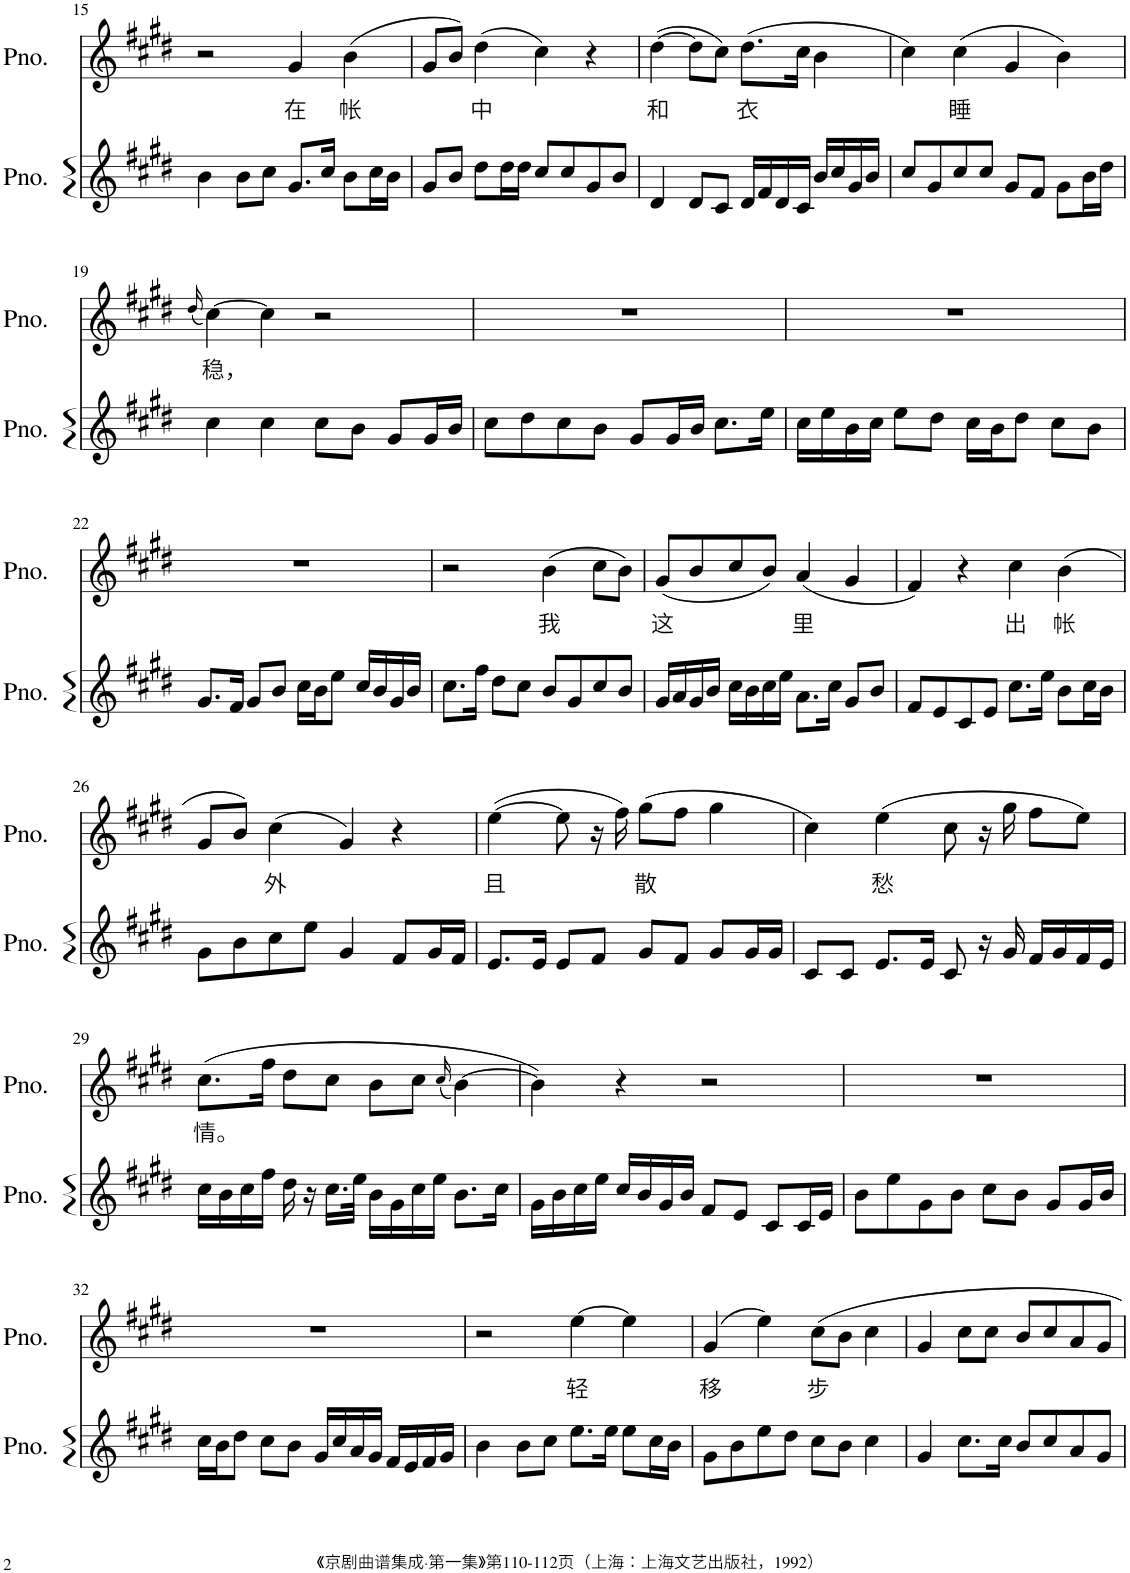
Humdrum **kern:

**kern	**kern	**text
*part2	*part1	*part1
*staff2	*staff1	*staff1
*I"Piano	*I"Piano	*
*I'Pno.	*I'Pno.	*
!!LO:PB:g=z
*clefG2	*clefG2	*
*k[f#c#g#d#]	*k[f#c#g#d#]	*
*M4/4	*M4/4	*
=15	=15	=15
4b\	2r	.
8b\L	.	.
8cc#\J	.	.
!	!	!LO:LY:b
8.g#/L	4g#/	在
16cc#/Jk	.	.
!	!	!LO:LY:b
8b\L	(4b\	帐
16cc#\L	.	.
16b\JJ	.	.
=16	=16	=16
8g#/L	8g#/L	.
8b/J	8b/J)	.
!	!	!LO:LY:b
8dd#\L	(4dd#\	中
16dd#\L	.	.
16dd#\JJ	.	.
8cc#/L	4cc#\)	.
8cc#/	.	.
8g#/	4r	.
8b/J	.	.
=17	=17	=17
!	!	!LO:LY:b
4d#/	([4dd#\	和
8d#/L	8dd#\L]	.
8c#/J	8cc#\J)	.
!	!	!LO:LY:b
16d#/LL	(8.dd#\L	衣
16f#/	.	.
16d#/	.	.
16c#/JJ	16cc#\Jk	.
16b/LL	4b\	.
16cc#/	.	.
16g#/	.	.
16b/JJ	.	.
=18	=18	=18
8cc#/L	4cc#\)	.
8g#/	.	.
!	!	!LO:LY:b
8cc#/	(4cc#\	睡
8cc#/J	.	.
8g#/L	4g#/	.
8f#/J	.	.
8g#\L	4b\)	.
16b\L	.	.
16dd#\JJ	.	.
!!LO:LB:g=z
=19	=19	=19
.	(16qdd#/	.
!	!	!LO:LY:b
4cc#\	[4cc#\)	稳，
4cc#\	4cc#\]	.
8cc#\L	2r	.
8b\J	.	.
8g#/L	.	.
16g#/L	.	.
16b/JJ	.	.
=20	=20	=20
8cc#\L	1r	.
8dd#\	.	.
8cc#\	.	.
8b\J	.	.
8g#/L	.	.
16g#/L	.	.
16b/JJ	.	.
8.cc#\L	.	.
16ee\Jk	.	.
=21	=21	=21
16cc#\LL	1r	.
16ee\	.	.
16b\	.	.
16cc#\JJ	.	.
8ee\L	.	.
8dd#\J	.	.
16cc#\LL	.	.
16b\J	.	.
8dd#\J	.	.
8cc#\L	.	.
8b\J	.	.
!!LO:LB:g=z
=22	=22	=22
8.g#/L	1r	.
16f#/Jk	.	.
8g#/L	.	.
8b/J	.	.
16cc#\LL	.	.
16b\J	.	.
8ee\J	.	.
16cc#/LL	.	.
16b/	.	.
16g#/	.	.
16b/JJ	.	.
=23	=23	=23
8.cc#\L	2r	.
16ff#\Jk	.	.
8dd#\L	.	.
8cc#\J	.	.
!	!	!LO:LY:b
8b/L	(4b\	我
8g#/	.	.
8cc#/	8cc#\L	.
8b/J	8b\J)	.
=24	=24	=24
!	!	!LO:LY:b
16g#/LL	(8g#/L	这
16a/	.	.
16g#/	8b/	.
16b/JJ	.	.
16cc#\LL	8cc#/	.
16b\	.	.
16cc#\	8b/J)	.
16ee\JJ	.	.
!	!	!LO:LY:b
8.a\L	(4a/	里
16cc#\Jk	.	.
8g#/L	4g#/	.
8b/J	.	.
=25	=25	=25
8f#/L	4f#/)	.
8e/	.	.
8c#/	4r	.
8e/J	.	.
!	!	!LO:LY:b
8.cc#\L	4cc#\	出
16ee\Jk	.	.
!	!	!LO:LY:b
8b\L	(4b\	帐
16cc#\L	.	.
16b\JJ	.	.
!!LO:LB:g=z
=26	=26	=26
8g#\L	8g#/L	.
8b\	8b/J)	.
!	!	!LO:LY:b
8cc#\	(4cc#\	外
8ee\J	.	.
4g#/	4g#/)	.
8f#/L	4r	.
16g#/L	.	.
16f#/JJ	.	.
=27	=27	=27
!	!	!LO:LY:b
8.e/L	([4ee\	且
16e/Jk	.	.
8e/L	8ee\]	.
8f#/J	16r	.
.	16ff#\)	.
!	!	!LO:LY:b
8g#/L	(8gg#\L	散
8f#/J	8ff#\J	.
8g#/L	4gg#\	.
16g#/L	.	.
16g#/JJ	.	.
=28	=28	=28
8c#/L	4cc#\)	.
8c#/J	.	.
!	!	!LO:LY:b
8.e/L	(4ee\	愁
16e/Jk	.	.
8c#/	8cc#\	.
16r	16r	.
16g#/	16gg#\	.
16f#/LL	8ff#\L	.
16g#/	.	.
16f#/	8ee\J)	.
16e/JJ	.	.
!!LO:LB:g=z
=29	=29	=29
!	!	!LO:LY:b
16cc#\LL	(8.cc#\L	情。
16b\	.	.
16cc#\	.	.
16ff#\JJ	16ff#\Jk	.
16dd#\	8dd#\L	.
16r	.	.
16.cc#\LL	8cc#\J	.
32ee\JJk	.	.
16b\LL	8b\L	.
16g#\	.	.
16cc#\	8cc#\J	.
16ee\JJ	.	.
.	(16qcc#/	.
8.b\L	[4b\)	.
16cc#\Jk	.	.
=30	=30	=30
16g#\LL	4b\])	.
16b\	.	.
16cc#\	.	.
16ee\JJ	.	.
16cc#/LL	4r	.
16b/	.	.
16g#/	.	.
16b/JJ	.	.
8f#/L	2r	.
8e/J	.	.
8c#/L	.	.
16c#/L	.	.
16e/JJ	.	.
=31	=31	=31
8b\L	1r	.
8ee\	.	.
8g#\	.	.
8b\J	.	.
8cc#\L	.	.
8b\J	.	.
8g#/L	.	.
16g#/L	.	.
16b/JJ	.	.
!!LO:LB:g=z
=32	=32	=32
16cc#\LL	1r	.
16b\J	.	.
8dd#\J	.	.
8cc#\L	.	.
8b\J	.	.
16g#/LL	.	.
16cc#/	.	.
16a/	.	.
16g#/JJ	.	.
16f#/LL	.	.
16e/	.	.
16f#/	.	.
16g#/JJ	.	.
=33	=33	=33
4b\	2r	.
8b\L	.	.
8cc#\J	.	.
!	!	!LO:LY:b
8.ee\L	[4ee\	轻
16ee\Jk	.	.
8ee\L	4ee\]	.
16cc#\L	.	.
16b\JJ	.	.
=34	=34	=34
!	!	!LO:LY:b
8g#\L	(4g#/	移
8b\	.	.
8ee\	4ee\)	.
8dd#\J	.	.
!	!	!LO:LY:b
8cc#\L	8cc#\L	步
8b\J	8b\J	.
4cc#\	4cc#\	.
=35	=35	=35
4g#/	4g#/	.
8.cc#\L	8cc#\L	.
.	8cc#\J	.
16cc#\Jk	.	.
8b/L	8b/L	.
8cc#/	8cc#/	.
8a/	8a/	.
8g#/J	8g#/J	.
=	=	=
*-	*-	*-
